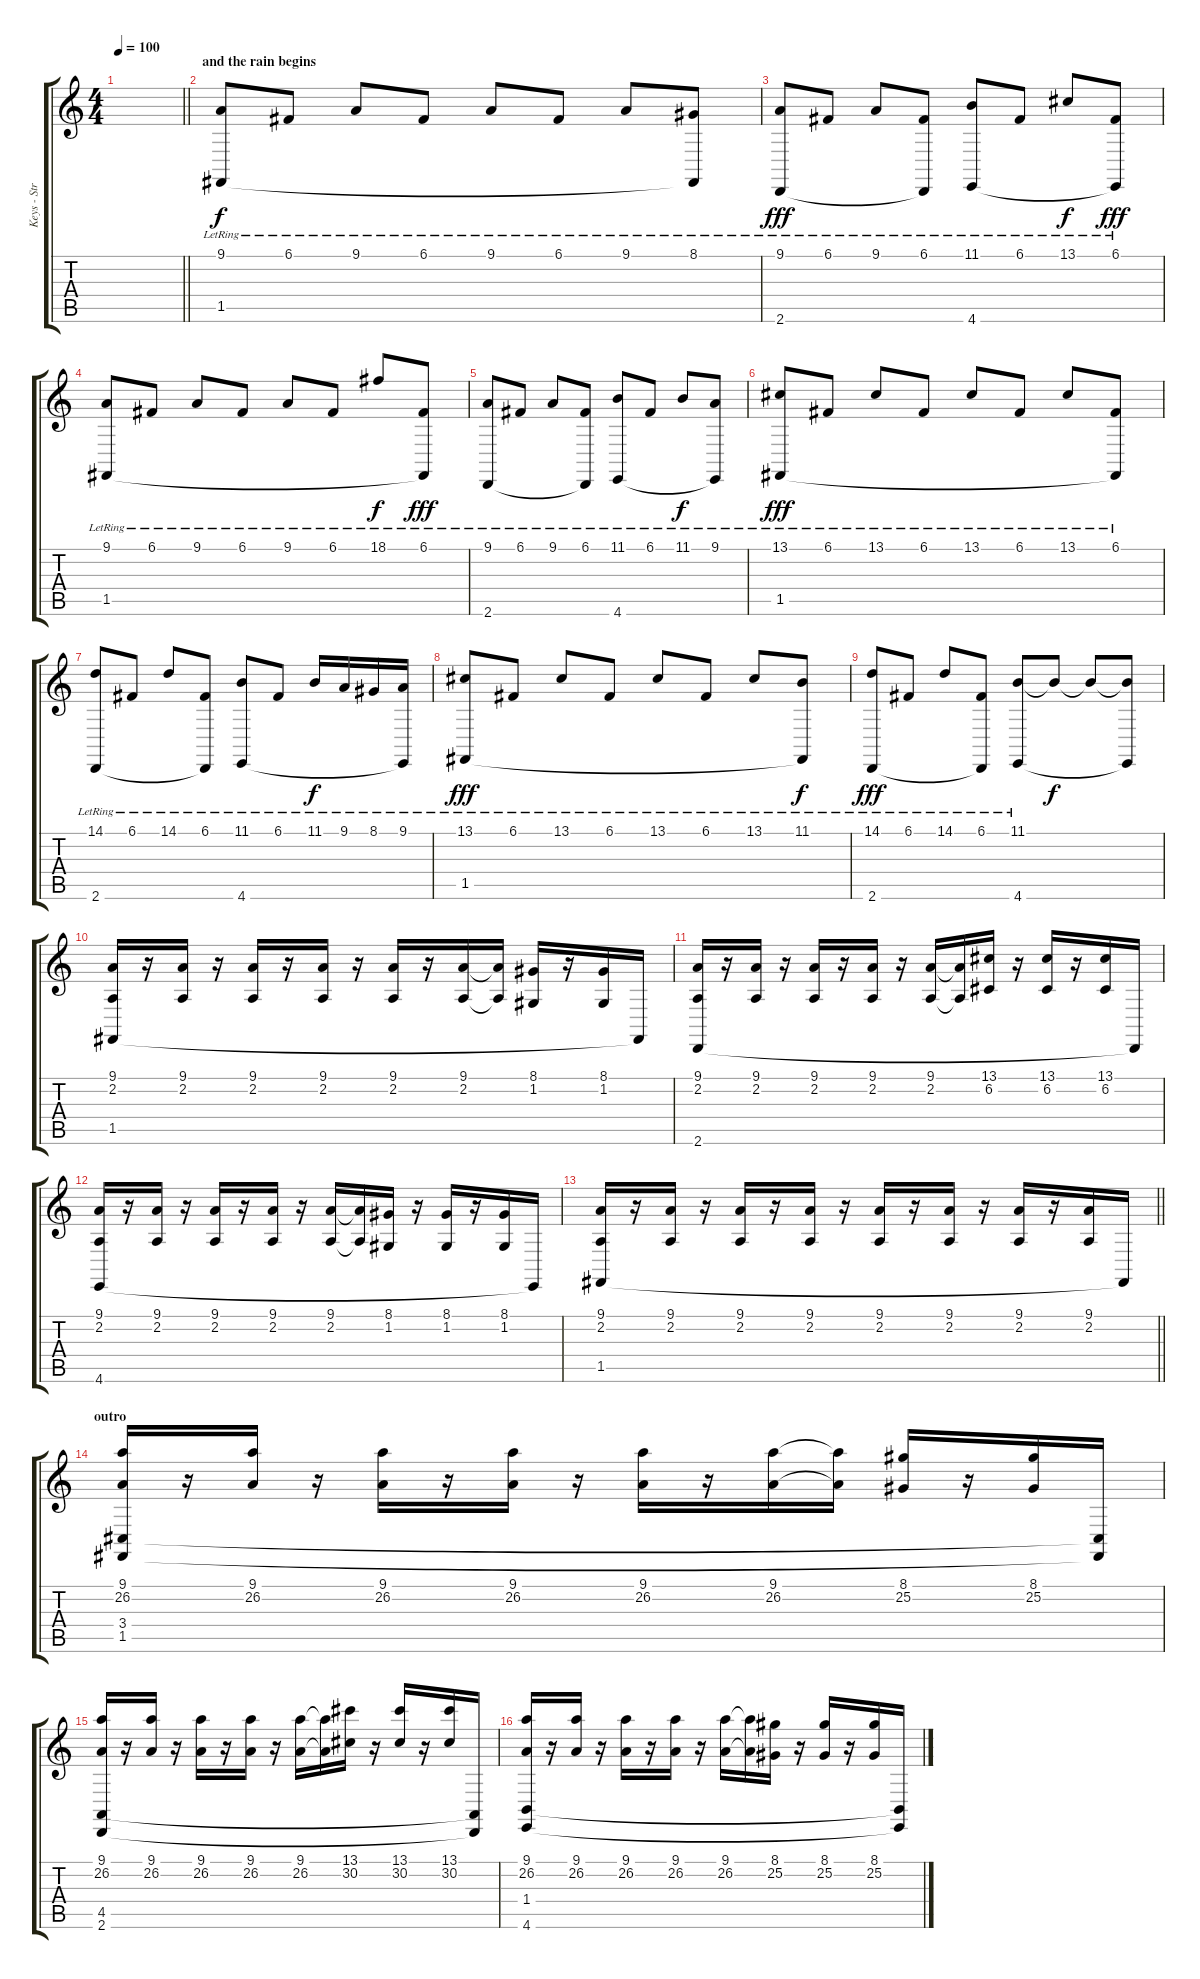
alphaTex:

\track ("Keys - String Ensemble 1" "Keys - Str") {instrument stringensemble1}
\staff {score tabs}
\tuning (C4 G3 Eb3 Bb2 F2 C2) {hide}
\ts (4 4)
\tempo 100
\clef g2
\barLineRight lightlight
\ks c
|
\section ("" "and the rain begins")
(9.1{lr} 1.5).8 6.1{lr}.8 9.1{lr}.8 6.1{lr}.8 9.1{lr}.8 6.1{lr}.8 9.1{lr}.8 (8.1{lr} 1.5{t}).8{dy f} |
(9.1{lr} 2.6).8{dy fff} 6.1{lr}.8 9.1{lr}.8 (6.1{lr} 2.6{t}).8 (11.1{lr} 4.6).8 6.1{lr}.8 13.1{lr}.8{dy f} (6.1{lr} 4.6{t}).8{dy fff} |
(9.1{lr} 1.5).8 6.1{lr}.8 9.1{lr}.8 6.1{lr}.8 9.1{lr}.8 6.1{lr}.8 18.1{lr}.8{dy f} (6.1{lr} 1.5{t}).8{dy fff} |
(9.1{lr} 2.6).8 6.1{lr}.8 9.1{lr}.8 (6.1{lr} 2.6{t}).8 (11.1{lr} 4.6).8 6.1{lr}.8 11.1{lr}.8{dy f} (9.1{lr} 4.6{t}).8 |
(13.1{lr} 1.5).8{dy fff} 6.1{lr}.8 13.1{lr}.8 6.1{lr}.8 13.1{lr}.8 6.1{lr}.8 13.1{lr}.8 (6.1{lr} 1.5{t}).8 |
(14.1{lr} 2.6).8 6.1{lr}.8 14.1{lr}.8 (6.1{lr} 2.6{t}).8 (11.1{lr} 4.6).8 6.1{lr}.8 11.1{lr}.16{dy f} 9.1{lr}.16 8.1{lr}.16 (9.1{lr} 4.6{t}).16 |
(13.1{lr} 1.5).8{dy fff} 6.1{lr}.8 13.1{lr}.8 6.1{lr}.8 13.1{lr}.8 6.1{lr}.8 13.1{lr}.8 (11.1{lr} 1.5{t}).8{dy f} |
(14.1{lr} 2.6).8{dy fff} 6.1{lr}.8 14.1{lr}.8 (6.1{lr} 2.6{t}).8 (11.1{lr} 4.6).8 11.1{t}.8{dy f} 11.1{t}.8 (11.1{t} 4.6{t}).8 |
(9.1 2.2 1.5).16 r.16 (9.1 2.2).16 r.16 (9.1 2.2).16 r.16 (9.1 2.2).16 r.16 (9.1 2.2).16 r.16 (9.1 2.2).16 (9.1{t} 2.2{t}).16 (8.1 1.2).16 r.16 (8.1 1.2).16 1.5{t}.16 |
(9.1 2.2 2.6).16 r.16 (9.1 2.2).16 r.16 (9.1 2.2).16 r.16 (9.1 2.2).16 r.16 (9.1 2.2).16 (9.1{t} 2.2{t}).16 (13.1 6.2).16 r.16 (13.1 6.2).16 r.16 (13.1 6.2).16 2.6{t}.16 |
(9.1 2.2 4.6).16 r.16 (9.1 2.2).16 r.16 (9.1 2.2).16 r.16 (9.1 2.2).16 r.16 (9.1 2.2).16 (9.1{t} 2.2{t}).16 (8.1 1.2).16 r.16 (8.1 1.2).16 r.16 (8.1 1.2).16 4.6{t}.16 |
\barLineRight lightlight
(9.1 2.2 1.5).16 r.16 (9.1 2.2).16 r.16 (9.1 2.2).16 r.16 (9.1 2.2).16 r.16 (9.1 2.2).16 r.16 (9.1 2.2).16 r.16 (9.1 2.2).16 r.16 (9.1 2.2).16 1.5{t}.16 |
\section ("" "outro")
(9.1 26.2 3.4 1.5).16 r.16 (9.1 26.2).16 r.16 (9.1 26.2).16 r.16 (9.1 26.2).16 r.16 (9.1 26.2).16 r.16 (9.1 26.2).16 (9.1{t} 26.2{t}).16 (8.1 25.2).16 r.16 (8.1 25.2).16 (3.4{t} 1.5{t}).16 |
(9.1 26.2 4.5 2.6).16 r.16 (9.1 26.2).16 r.16 (9.1 26.2).16 r.16 (9.1 26.2).16 r.16 (9.1 26.2).16 (9.1{t} 26.2{t}).16 (13.1 30.2).16 r.16 (13.1 30.2).16 r.16 (13.1 30.2).16 (4.5{t} 2.6{t}).16 |
(9.1 26.2 1.4 4.6).16 r.16 (9.1 26.2).16 r.16 (9.1 26.2).16 r.16 (9.1 26.2).16 r.16 (9.1 26.2).16 (9.1{t} 26.2{t}).16 (8.1 25.2).16 r.16 (8.1 25.2).16 r.16 (8.1 25.2).16 (1.4{t} 4.6{t}).16
